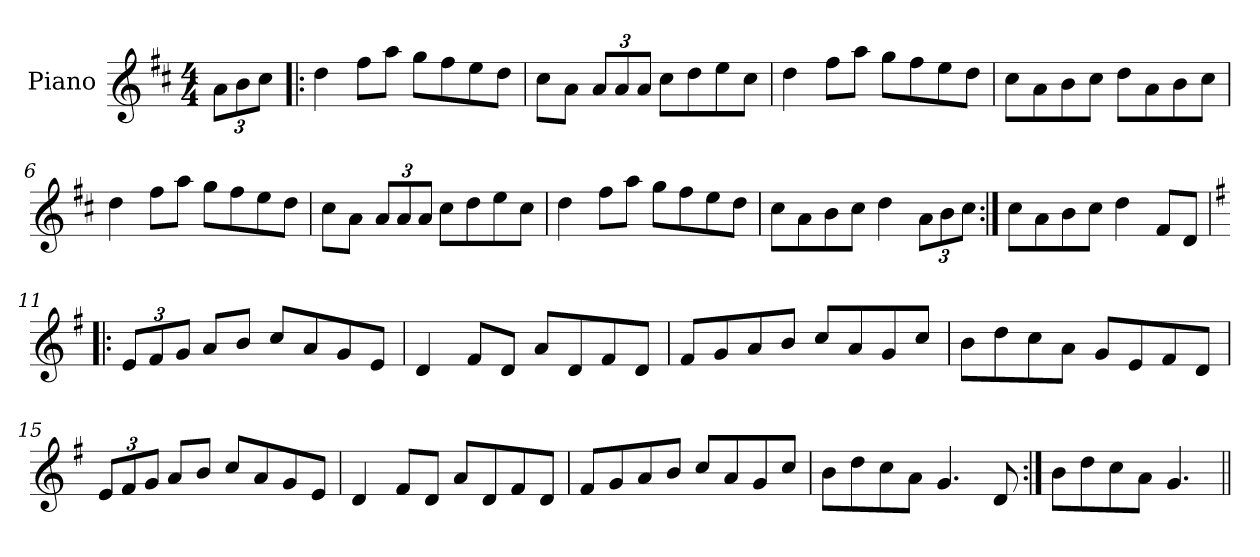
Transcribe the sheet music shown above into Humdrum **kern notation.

**kern
*part1
*staff1
*I"Piano
*I'Pno
*clefG2
*k[f#c#]
*D:
*M4/4
=1
12a\L
12b\
12cc#\J
=2!|:
4dd\
8ff#\L
8aa\J
8gg\L
8ff#\
8ee\
8dd\J
=3
8cc#\L
8a\J
12a/L
12a/
12a/J
8cc#\L
8dd\
8ee\
8cc#\J
=4
4dd\
8ff#\L
8aa\J
8gg\L
8ff#\
8ee\
8dd\J
!!LO:LB:g=z
=5
8cc#\L
8a\
8b\
8cc#\J
8dd\L
8a\
8b\
8cc#\J
=6
4dd\
8ff#\L
8aa\J
8gg\L
8ff#\
8ee\
8dd\J
=7
8cc#\L
8a\J
12a/L
12a/
12a/J
8cc#\L
8dd\
8ee\
8cc#\J
=8
4dd\
8ff#\L
8aa\J
8gg\L
8ff#\
8ee\
8dd\J
!!LO:LB:g=z
=9
8cc#\L
8a\
8b\
8cc#\J
4dd\
12a\L
12b\
12cc#\J
=10:|!
8cc#\L
8a\
8b\
8cc#\J
4dd\
8f#/L
8d/J
=11!|:
*k[f#]
*D:mix
12e/L
12f#/
12g/J
8a/L
8b/J
8cc/L
8a/
8g/
8e/J
=12
4d/
8f#/L
8d/J
8a/L
8d/
8f#/
8d/J
!!LO:LB:g=z
=13
8f#/L
8g/
8a/
8b/J
8cc/L
8a/
8g/
8cc/J
=14
8b\L
8dd\
8cc\
8a\J
8g/L
8e/
8f#/
8d/J
=15
12e/L
12f#/
12g/J
8a/L
8b/J
8cc/L
8a/
8g/
8e/J
=16
4d/
8f#/L
8d/J
8a/L
8d/
8f#/
8d/J
!!LO:LB:g=z
=17
8f#/L
8g/
8a/
8b/J
8cc/L
8a/
8g/
8cc/J
=18
8b\L
8dd\
8cc\
8a\J
4.g/
8d/
=19:|!
8b\L
8dd\
8cc\
8a\J
4.g/
=||
*-
